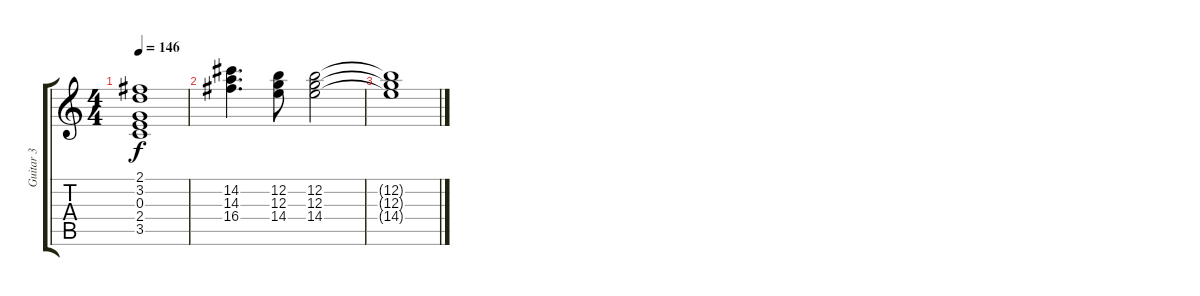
\track ("Guitar 3" "Guitar 3") {instrument overdrivenguitar}
\staff {score tabs}
\tuning (E4 B3 G3 D3 A2 E2) {hide}
\ts (4 4)
\tempo 146
\clef g2
\ks c
(2.1{t} 3.2{t} 0.3{t} 2.4{t} 3.5{t}).1{dy f} |
(14.2 14.3 16.4).4{d} (12.2 12.3 14.4).8 (12.2 12.3 14.4).2 |
(12.2{t} 12.3{t} 14.4{t}).1
